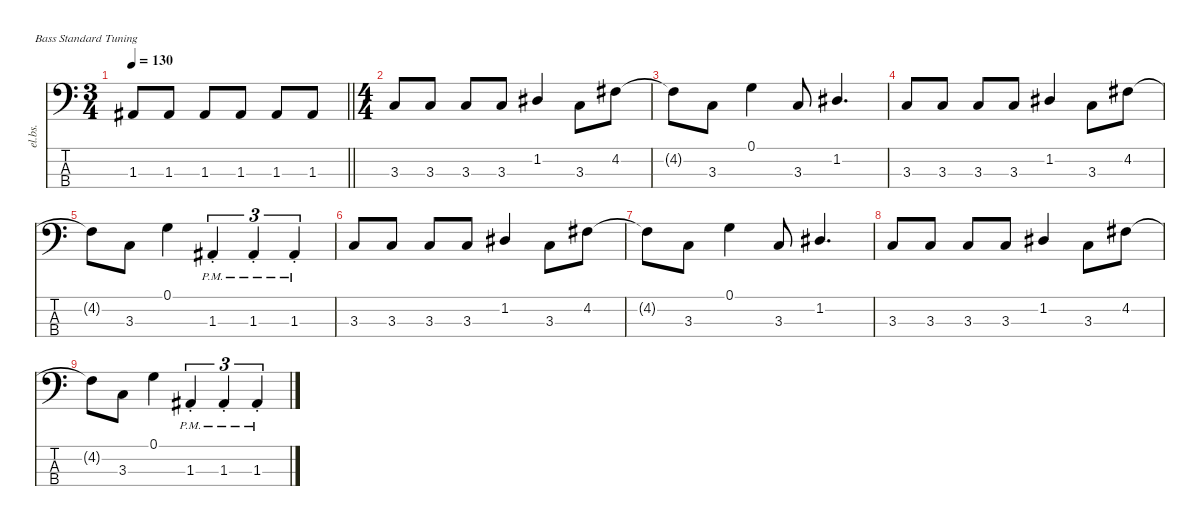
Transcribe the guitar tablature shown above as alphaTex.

\defaultSystemsLayout 4
\hideDynamics
\bracketExtendMode nobrackets
\track ("Chipon" "el.bs.") {instrument electricbassfinger}
\staff {score tabs}
\tuning (G2 D2 A1 E1)
\ts (3 4)
\tempo 130
\clef f4
\barLineRight lightlight
\ks c
1.3{acc #}.8{dy f beam Up} 1.3{acc #}.8{beam Up} 1.3{acc #}.8{beam Up} 1.3{acc #}.8{beam Up} 1.3{acc #}.8{beam Up} 1.3{acc #}.8{beam Up} |
\ts (4 4)
\beaming (8 2 2 2 2)
3.3.8{beam Up} 3.3.8{beam Up} 3.3.8{beam Up} 3.3.8{beam Up} 1.2{acc #}.4{beam Up} 3.3.8{beam Down} 4.2{acc #}.8{beam Down} |
4.2{t acc #}.8{beam Down} 3.3.8{beam Down} 0.1.4{beam Down} 3.3.8{beam Up} 1.2{acc #}.4{d beam Up} |
3.3.8{beam Up} 3.3.8{beam Up} 3.3.8{beam Up} 3.3.8{beam Up} 1.2{acc #}.4{beam Up} 3.3.8{beam Down} 4.2{acc #}.8{beam Down} |
4.2{t acc #}.8{beam Down} 3.3.8{beam Down} 0.1.4{beam Down} 1.3{pm st acc #}.4{tu (3 2) beam Up} 1.3{pm st acc #}.4{tu (3 2) beam Up} 1.3{pm st acc #}.4{tu (3 2) beam Up} |
3.3.8{beam Up} 3.3.8{beam Up} 3.3.8{beam Up} 3.3.8{beam Up} 1.2{acc #}.4{beam Up} 3.3.8{beam Down} 4.2{acc #}.8{beam Down} |
4.2{t acc #}.8{beam Down} 3.3.8{beam Down} 0.1.4{beam Down} 3.3.8{beam Up} 1.2{acc #}.4{d beam Up} |
3.3.8{beam Up} 3.3.8{beam Up} 3.3.8{beam Up} 3.3.8{beam Up} 1.2{acc #}.4{beam Up} 3.3.8{beam Down} 4.2{acc #}.8{beam Down} |
4.2{t acc #}.8{beam Down} 3.3.8{beam Down} 0.1.4{beam Down} 1.3{pm st acc #}.4{tu (3 2) beam Up} 1.3{pm st acc #}.4{tu (3 2) beam Up} 1.3{pm st acc #}.4{tu (3 2) beam Up}
